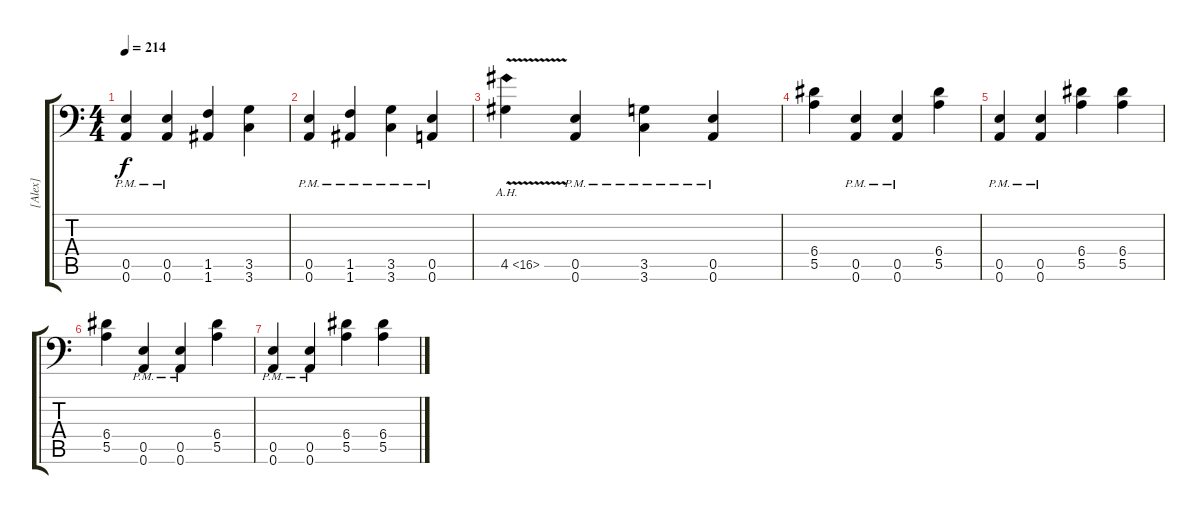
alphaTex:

\track ("[Alex]" "[Alex]") {instrument distortionguitar}
\staff {score tabs}
\tuning (B3 Gb3 D3 A2 E2 A1) {hide}
\ts (4 4)
\tempo 214
\clef f4
\ks c
(0.5{pm} 0.6{pm}).4{dy f} (0.5{pm} 0.6{pm}).4 (1.5 1.6).4 (3.5 3.6).4 |
(0.5{pm} 0.6{pm}).4 (1.5{pm} 1.6{pm}).4 (3.5{pm} 3.6{pm}).4 (0.5{pm} 0.6{pm}).4 |
4.5{ah 12 v}.4 (0.5{pm} 0.6{pm}).4 (3.5{pm} 3.6{pm}).4 (0.5{pm} 0.6{pm}).4 |
(6.4 5.5).4 (0.5{pm} 0.6{pm}).4 (0.5{pm} 0.6{pm}).4 (6.4 5.5).4 |
(0.5{pm} 0.6{pm}).4 (0.5{pm} 0.6{pm}).4 (6.4 5.5).4 (6.4 5.5).4 |
(6.4 5.5).4 (0.5{pm} 0.6{pm}).4 (0.5{pm} 0.6{pm}).4 (6.4 5.5).4 |
(0.5{pm} 0.6{pm}).4 (0.5{pm} 0.6{pm}).4 (6.4 5.5).4 (6.4 5.5).4
